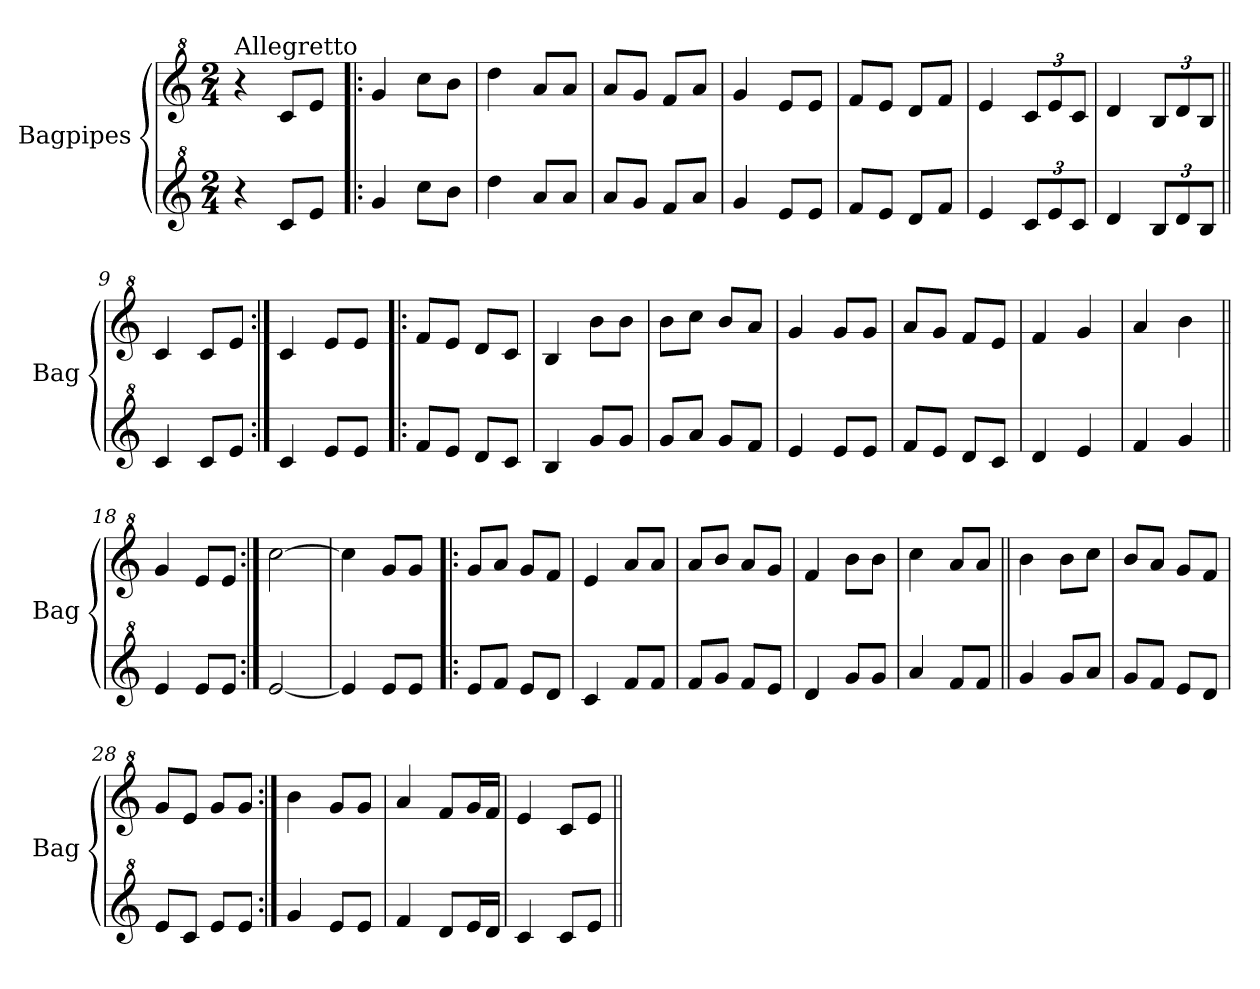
**kern	**kern
*part2	*part1
*staff2	*staff1
*I"Bagpipes	*I"Bagpipes
*I'Bag	*I'Bag
*clefG^2	*clefG^2
*k[]	*k[]
*C:	*C:
*M2/4	*M2/4
=1	=1
!	!LO:TX:a:t=Allegretto
4r	4r
8cc/L	8cc/L
8ee/J	8ee/J
=2!|:	=2!|:
4gg/	4gg/
8ccc\L	8ccc\L
8bb\J	8bb\J
=3	=3
4ddd\	4ddd\
8aa/L	8aa/L
8aa/J	8aa/J
=4	=4
8aa/L	8aa/L
8gg/J	8gg/J
8ff/L	8ff/L
8aa/J	8aa/J
=5	=5
4gg/	4gg/
8ee/L	8ee/L
8ee/J	8ee/J
=6	=6
8ff/L	8ff/L
8ee/J	8ee/J
8dd/L	8dd/L
8ff/J	8ff/J
=7	=7
4ee/	4ee/
*Xbrackettup	*Xbrackettup
12cc/L	12cc/L
12ee/	12ee/
12cc/J	12cc/J
=8	=8
4dd/	4dd/
12b/L	12b/L
12dd/	12dd/
12b/J	12b/J
=9||	=9||
4cc/	4cc/
8cc/L	8cc/L
8ee/J	8ee/J
=10:|!	=10:|!
4cc/	4cc/
8ee/L	8ee/L
8ee/J	8ee/J
=11!|:	=11!|:
8ff/L	8ff/L
8ee/J	8ee/J
8dd/L	8dd/L
8cc/J	8cc/J
!!LO:LB:g=z
=12	=12
4b/	4b/
8gg/L	8bb\L
8gg/J	8bb\J
=13	=13
8gg/L	8bb\L
8aa/J	8ccc\J
8gg/L	8bb/L
8ff/J	8aa/J
=14	=14
4ee/	4gg/
8ee/L	8gg/L
8ee/J	8gg/J
=15	=15
8ff/L	8aa/L
8ee/J	8gg/J
8dd/L	8ff/L
8cc/J	8ee/J
=16	=16
4dd/	4ff/
4ee/	4gg/
=17	=17
4ff/	4aa/
4gg/	4bb\
=18||	=18||
4ee/	4gg/
8ee/L	8ee/L
8ee/J	8ee/J
=19:|!	=19:|!
[2ee/	[2ccc\
=20	=20
4ee/]	4ccc\]
8ee/L	8gg/L
8ee/J	8gg/J
=21!|:	=21!|:
8ee/L	8gg/L
8ff/J	8aa/J
8ee/L	8gg/L
8dd/J	8ff/J
=22	=22
4cc/	4ee/
8ff/L	8aa/L
8ff/J	8aa/J
=23	=23
8ff/L	8aa/L
8gg/J	8bb/J
8ff/L	8aa/L
8ee/J	8gg/J
!!LO:LB:g=z
=24	=24
4dd/	4ff/
8gg/L	8bb\L
8gg/J	8bb\J
=25	=25
4aa/	4ccc\
8ff/L	8aa/L
8ff/J	8aa/J
=26||	=26||
4gg/	4bb\
8gg/L	8bb\L
8aa/J	8ccc\J
=27	=27
8gg/L	8bb/L
8ff/J	8aa/J
8ee/L	8gg/L
8dd/J	8ff/J
=28	=28
8ee/L	8gg/L
8cc/J	8ee/J
8ee/L	8gg/L
8ee/J	8gg/J
=29:|!	=29:|!
4gg/	4bb\
8ee/L	8gg/L
8ee/J	8gg/J
=30	=30
4ff/	4aa/
8dd/L	8ff/L
16ee/L	16gg/L
16dd/JJ	16ff/JJ
=31	=31
4cc/	4ee/
8cc/L	8cc/L
8ee/J	8ee/J
=||	=||
*-	*-
